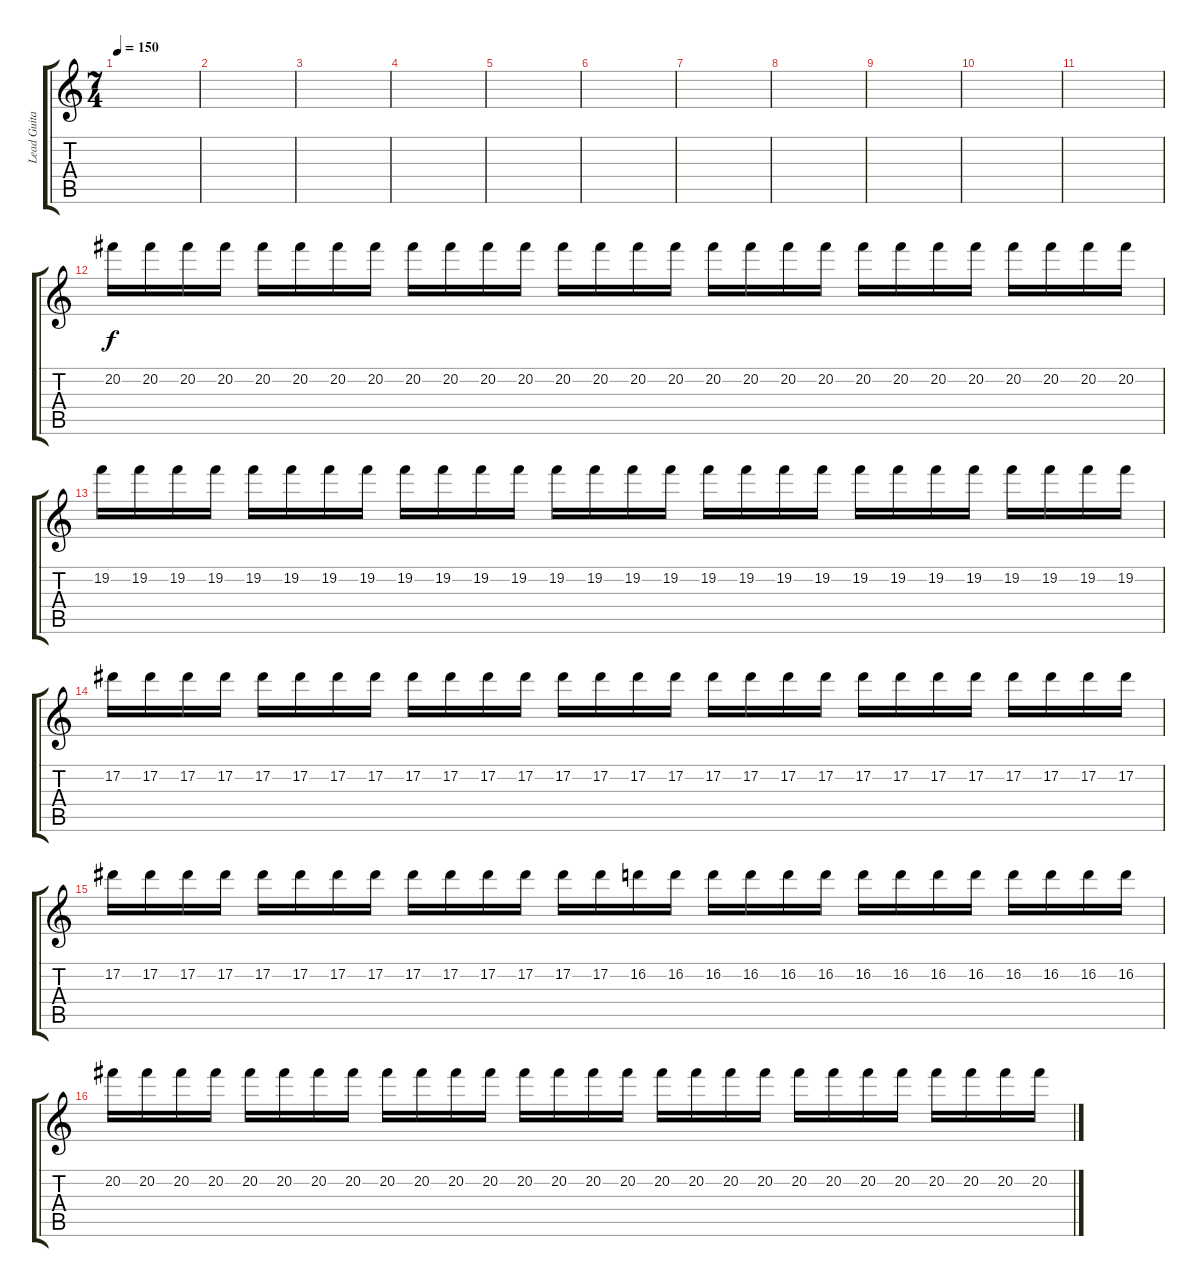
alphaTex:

\track ("Lead Guitar #2" "Lead Guita") {instrument electricguitarjazz}
\staff {score tabs}
\tuning (Eb4 Bb3 Gb3 Db3 Ab2 Eb2) {hide}
\ts (7 4)
\tempo 150
\clef g2
\ks c
|
|
|
|
|
|
|
|
|
|
|
20.2.16{volume 10 instrument distortionguitar} 20.2.16 20.2.16 20.2.16 20.2.16 20.2.16 20.2.16 20.2.16 20.2.16 20.2.16 20.2.16 20.2.16 20.2.16 20.2.16 20.2.16 20.2.16 20.2.16 20.2.16 20.2.16 20.2.16 20.2.16 20.2.16 20.2.16 20.2.16 20.2.16 20.2.16 20.2.16 20.2.16 |
19.2.16 19.2.16 19.2.16 19.2.16 19.2.16 19.2.16 19.2.16 19.2.16 19.2.16 19.2.16 19.2.16 19.2.16 19.2.16 19.2.16 19.2.16 19.2.16 19.2.16 19.2.16 19.2.16 19.2.16 19.2.16 19.2.16 19.2.16 19.2.16 19.2.16 19.2.16 19.2.16 19.2.16 |
17.2.16 17.2.16 17.2.16 17.2.16 17.2.16 17.2.16 17.2.16 17.2.16 17.2.16 17.2.16 17.2.16 17.2.16 17.2.16 17.2.16 17.2.16 17.2.16 17.2.16 17.2.16 17.2.16 17.2.16 17.2.16 17.2.16 17.2.16 17.2.16 17.2.16 17.2.16 17.2.16 17.2.16 |
17.2.16 17.2.16 17.2.16 17.2.16 17.2.16 17.2.16 17.2.16 17.2.16 17.2.16 17.2.16 17.2.16 17.2.16 17.2.16 17.2.16 16.2.16 16.2.16 16.2.16 16.2.16 16.2.16 16.2.16 16.2.16 16.2.16 16.2.16 16.2.16 16.2.16 16.2.16 16.2.16 16.2.16 |
20.2.16 20.2.16 20.2.16 20.2.16 20.2.16 20.2.16 20.2.16 20.2.16 20.2.16 20.2.16 20.2.16 20.2.16 20.2.16 20.2.16 20.2.16 20.2.16 20.2.16 20.2.16 20.2.16 20.2.16 20.2.16 20.2.16 20.2.16 20.2.16 20.2.16 20.2.16 20.2.16 20.2.16
